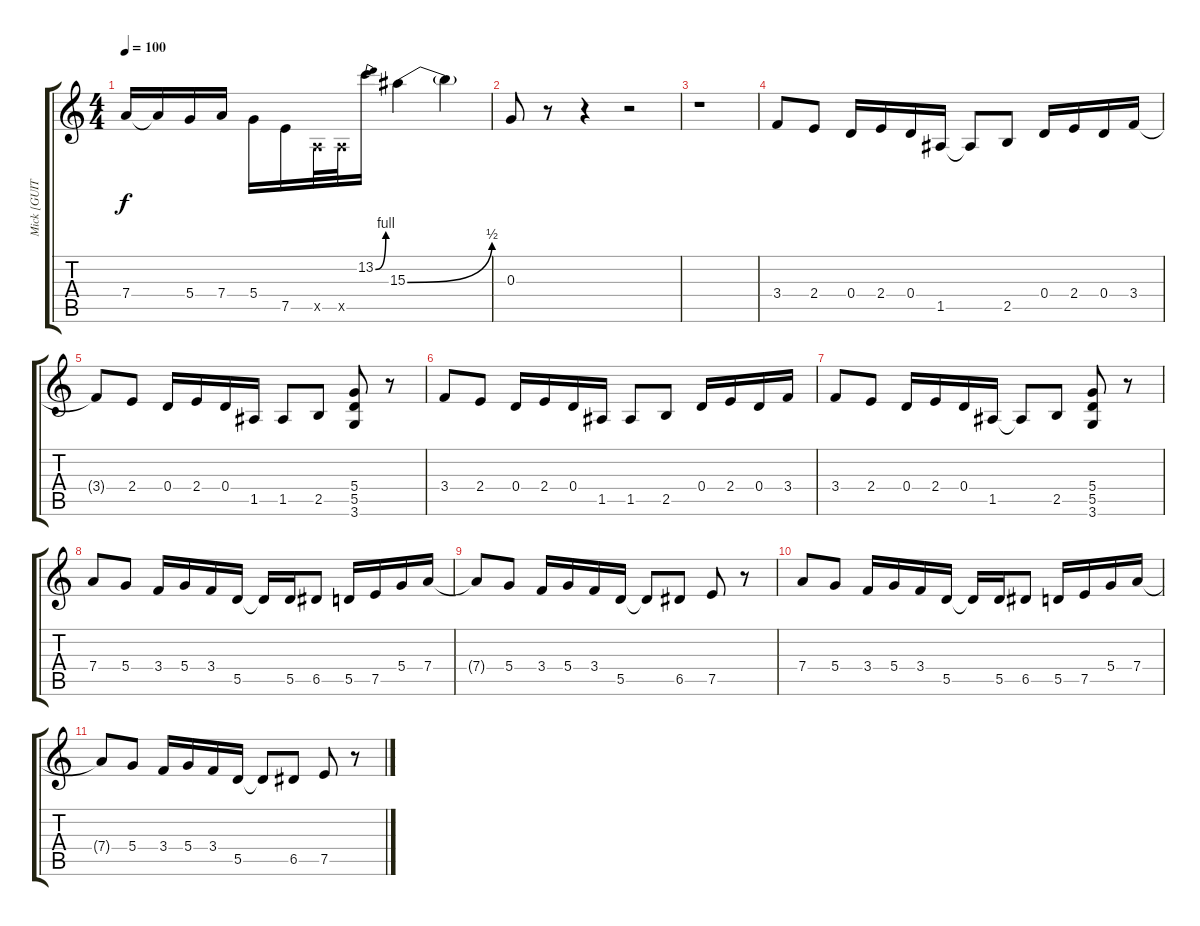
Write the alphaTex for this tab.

\track ("Mick [GUITAR 2]" "Mick [GUIT") {instrument distortionguitar}
\staff {score tabs}
\tuning (E4 B3 G3 D3 A2 E2) {hide}
\ts (4 4)
\tempo 100
\clef g2
\ks c
7.4{t}.16{dy f} 7.4{t}.16 5.4.16 7.4.16 5.4.16 7.5.16 0.5{x}.32 0.5{x}.32 13.2{be (bend 0 0 60 4)}.16 15.3{be (bend 0 0 60 2)}.4 15.3{t}.4 |
0.3.8 r.8 r.4 r.2 |
r.1 |
3.4.8 2.4.8 0.4.16 2.4.16 0.4.16 1.5.16 1.5{t}.8 2.5.8 0.4.16 2.4.16 0.4.16 3.4.16 |
3.4{t}.8 2.4.8 0.4.16 2.4.16 0.4.16 1.5.16 1.5.8 2.5.8 (5.4 5.5 3.6).8 r.8 |
3.4.8 2.4.8 0.4.16 2.4.16 0.4.16 1.5.16 1.5.8 2.5.8 0.4.16 2.4.16 0.4.16 3.4.16 |
3.4.8 2.4.8 0.4.16 2.4.16 0.4.16 1.5.16 1.5{t}.8 2.5.8 (5.4 5.5 3.6).8 r.8 |
7.4.8 5.4.8 3.4.16 5.4.16 3.4.16 5.5.16 5.5{t}.16 5.5.16 6.5.8 5.5.16 7.5.16 5.4.16 7.4.16 |
7.4{t}.8 5.4.8 3.4.16 5.4.16 3.4.16 5.5.16 5.5{t}.8 6.5.8 7.5.8 r.8 |
7.4.8 5.4.8 3.4.16 5.4.16 3.4.16 5.5.16 5.5{t}.16 5.5.16 6.5.8 5.5.16 7.5.16 5.4.16 7.4.16 |
7.4{t}.8 5.4.8 3.4.16 5.4.16 3.4.16 5.5.16 5.5{t}.8 6.5.8 7.5.8 r.8
